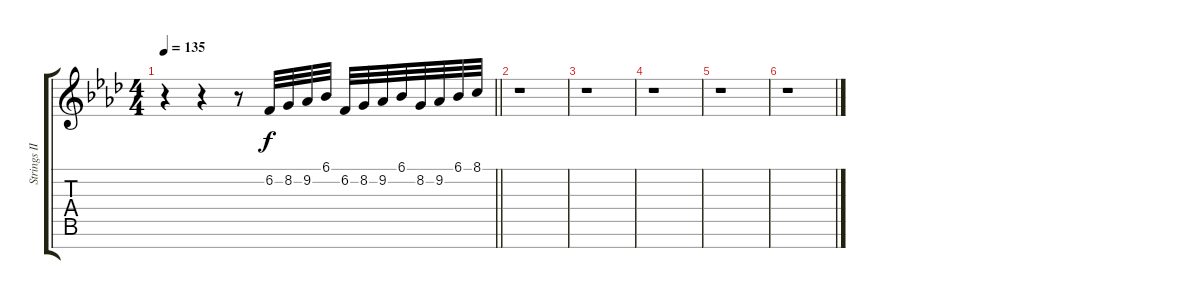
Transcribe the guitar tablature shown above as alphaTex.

\track ("Strings II" "Strings II") {instrument stringensemble1}
\staff {score tabs}
\tuning (E4 B3 G3 D3 A2 E2 B1) {hide}
\ts (4 4)
\tempo 135
\clef g2
\barLineRight lightlight
\ks fminor
r.4{dy f} r.4 r.8 6.2.32{balance 3} 8.2.32 9.2.32 6.1.32 6.2.32 8.2.32 9.2.32 6.1.32 8.2.32 9.2.32 6.1.32 8.1.32 |
r.1 |
r.1 |
r.1 |
r.1 |
r.1
